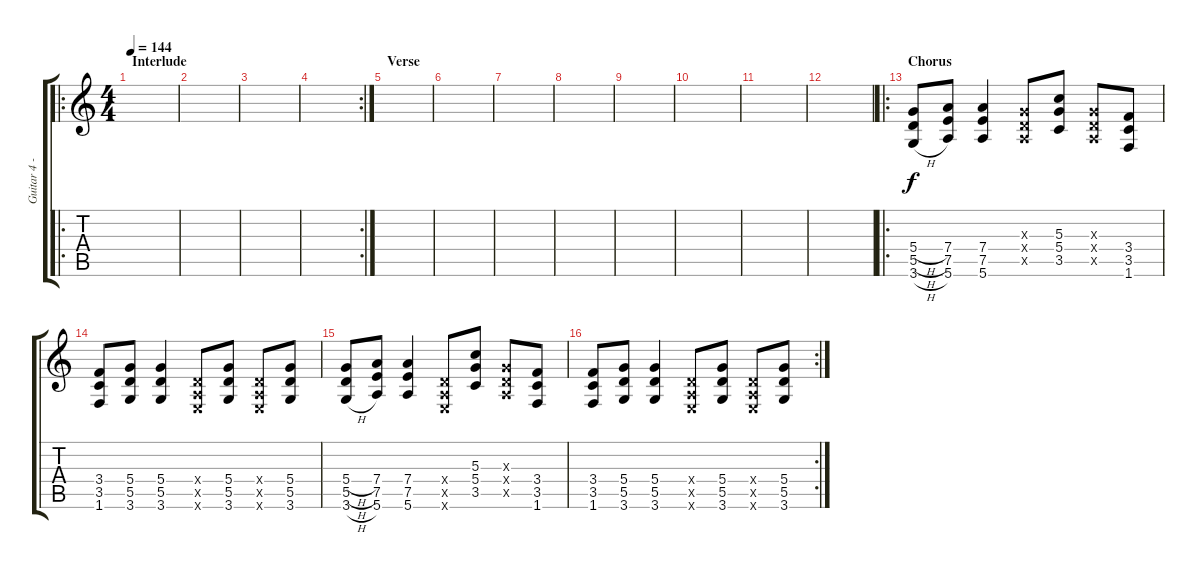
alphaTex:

\track ("Guitar 4 - Distortion" "Guitar 4 -") {instrument overdrivenguitar}
\staff {score tabs}
\tuning (E4 B3 G3 D3 A2 E2) {hide}
\ro
\ts (4 4)
\section ("" "Interlude")
\tempo 144
\clef g2
\ks c
|
|
|
\rc 2
|
\section ("" "Verse")
|
|
|
|
|
|
|
|
\ro
\section ("" "Chorus")
(5.4{h} 5.5{h} 3.6{h}).8 (7.4 7.5 5.6).8 (7.4 7.5 5.6).4 (0.3{x} 0.4{x} 0.5{x}).8 (5.3 5.4 3.5).8 (0.3{x} 0.4{x} 0.5{x}).8 (3.4 3.5 1.6).8 |
(3.4 3.5 1.6).8 (5.4 5.5 3.6).8 (5.4 5.5 3.6).4 (0.4{x} 0.5{x} 0.6{x}).8 (5.4 5.5 3.6).8 (0.4{x} 0.5{x} 0.6{x}).8 (5.4 5.5 3.6).8 |
(5.4{h} 5.5{h} 3.6{h}).8 (7.4 7.5 5.6).8 (7.4 7.5 5.6).4 (0.4{x} 0.5{x} 0.6{x}).8 (5.3 5.4 3.5).8 (0.3{x} 0.4{x} 0.5{x}).8 (3.4 3.5 1.6).8 |
\rc 2
(3.4 3.5 1.6).8 (5.4 5.5 3.6).8 (5.4 5.5 3.6).4 (0.4{x} 0.5{x} 0.6{x}).8 (5.4 5.5 3.6).8 (0.4{x} 0.5{x} 0.6{x}).8 (5.4 5.5 3.6).8
